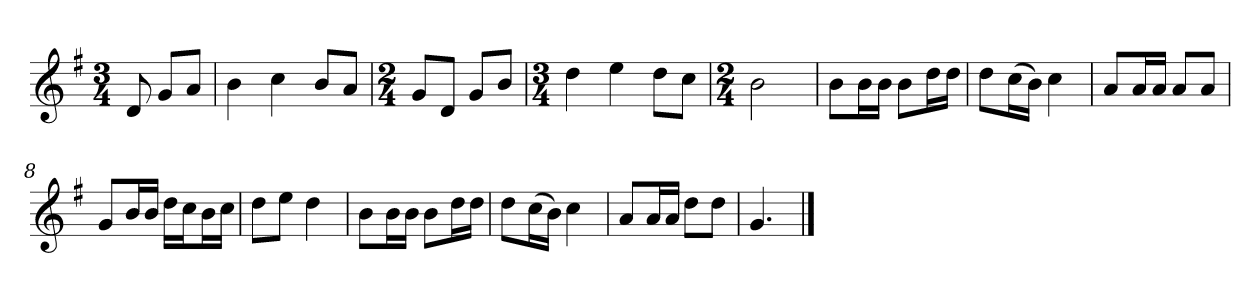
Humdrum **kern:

**kern
*part1
*staff1
*k[f#]
*M3/4
*MM120
=
8d
8gL
8aJ
=1
4b
4cc
8bL
8aJ
=2
*M2/4
8gL
8dJ
8gL
8bJ
=3
*M3/4
4dd
4ee
8ddL
8ccJ
=4
*M2/4
2b
=5
8bL
16bL
16bJJ
8bL
16ddL
16ddJJ
=6
8ddL
(16ccL
16bJJ)
4cc
=7
8aL
16aL
16aJJ
8aL
8aJ
=8
8gL
16bL
16bJJ
16ddLL
16ccJ
16bL
16ccJJ
=9
8ddL
8eeJ
4dd
=10
8bL
16bL
16bJJ
8bL
16ddL
16ddJJ
=11
8ddL
(16ccL
16bJJ)
4cc
=12
8aL
16aL
16aJJ
8ddL
8ddJ
=13
4.g
==
*-
